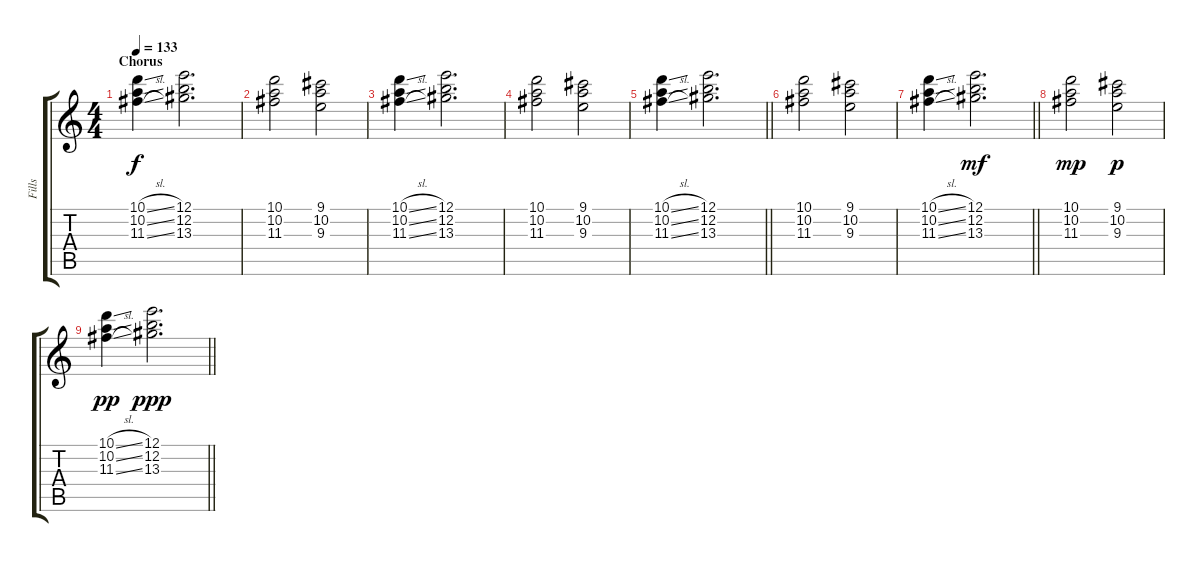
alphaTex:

\track ("Fills" "Fills") {instrument overdrivenguitar}
\staff {score tabs}
\tuning (E4 B3 G3 D3 A2 E2) {hide}
\ts (4 4)
\section ("" "Chorus")
\tempo 133
\clef g2
\ks c
(10.1{sl} 10.2{sl} 11.3{sl}).4{dy f} (12.1 12.2 13.3).2{d} |
(10.1 10.2 11.3).2 (9.1 10.2 9.3).2 |
(10.1{sl} 10.2{sl} 11.3{sl}).4 (12.1 12.2 13.3).2{d} |
(10.1 10.2 11.3).2 (9.1 10.2 9.3).2 |
\barLineRight lightlight
(10.1{sl} 10.2{sl} 11.3{sl}).4 (12.1 12.2 13.3).2{d} |
(10.1 10.2 11.3).2 (9.1 10.2 9.3).2 |
\barLineRight lightlight
(10.1{sl} 10.2{sl} 11.3{sl}).4 (12.1 12.2 13.3).2{d dy mf} |
(10.1 10.2 11.3).2{dy mp} (9.1 10.2 9.3).2{dy p} |
\barLineRight lightlight
(10.1{sl} 10.2{sl} 11.3{sl}).4{dy pp} (12.1 12.2 13.3).2{d dy ppp}
